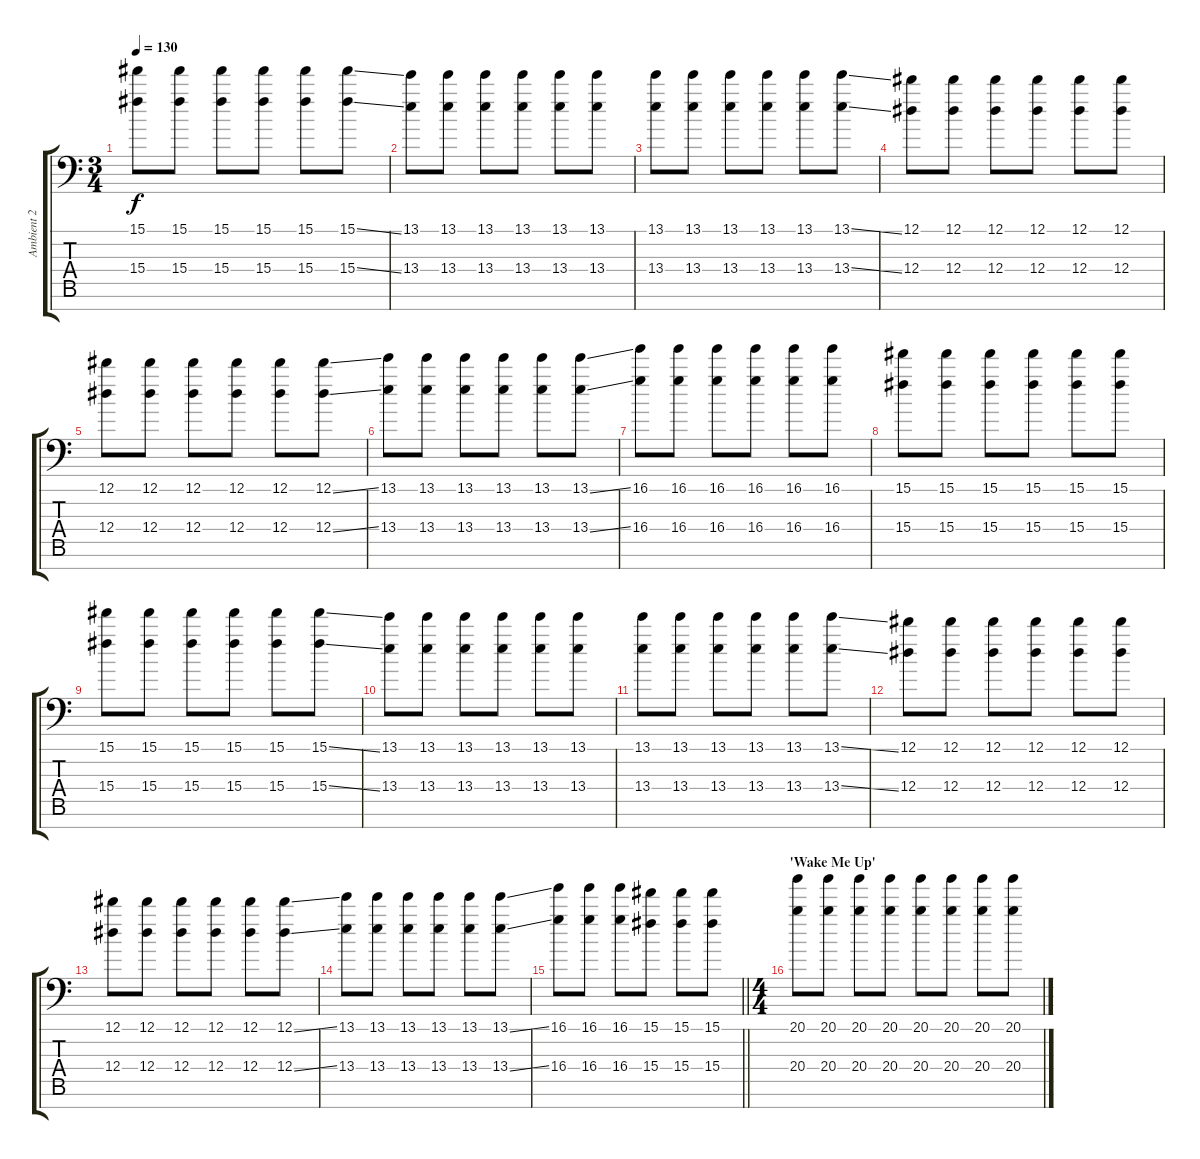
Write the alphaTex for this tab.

\track ("Ambient 2" "Ambient 2") {instrument overdrivenguitar}
\staff {score tabs}
\tuning (Eb4 Bb3 Gb3 Eb3 Bb2 F2 Bb1) {hide}
\ts (3 4)
\tempo 130
\clef f4
\ks c
(15.1 15.4).8{dy f} (15.1 15.4).8 (15.1 15.4).8 (15.1 15.4).8 (15.1 15.4).8 (15.1{ss} 15.4{ss}).8 |
(13.1 13.4).8 (13.1 13.4).8 (13.1 13.4).8 (13.1 13.4).8 (13.1 13.4).8 (13.1 13.4).8 |
(13.1 13.4).8 (13.1 13.4).8 (13.1 13.4).8 (13.1 13.4).8 (13.1 13.4).8 (13.1{ss} 13.4{ss}).8 |
(12.1 12.4).8 (12.1 12.4).8 (12.1 12.4).8 (12.1 12.4).8 (12.1 12.4).8 (12.1 12.4).8 |
(12.1 12.4).8 (12.1 12.4).8 (12.1 12.4).8 (12.1 12.4).8 (12.1 12.4).8 (12.1{ss} 12.4{ss}).8 |
(13.1 13.4).8 (13.1 13.4).8 (13.1 13.4).8 (13.1 13.4).8 (13.1 13.4).8 (13.1{ss} 13.4{ss}).8 |
(16.1 16.4).8 (16.1 16.4).8 (16.1 16.4).8 (16.1 16.4).8 (16.1 16.4).8 (16.1 16.4).8 |
(15.1 15.4).8 (15.1 15.4).8 (15.1 15.4).8 (15.1 15.4).8 (15.1 15.4).8 (15.1 15.4).8 |
(15.1 15.4).8 (15.1 15.4).8 (15.1 15.4).8 (15.1 15.4).8 (15.1 15.4).8 (15.1{ss} 15.4{ss}).8 |
(13.1 13.4).8 (13.1 13.4).8 (13.1 13.4).8 (13.1 13.4).8 (13.1 13.4).8 (13.1 13.4).8 |
(13.1 13.4).8 (13.1 13.4).8 (13.1 13.4).8 (13.1 13.4).8 (13.1 13.4).8 (13.1{ss} 13.4{ss}).8 |
(12.1 12.4).8 (12.1 12.4).8 (12.1 12.4).8 (12.1 12.4).8 (12.1 12.4).8 (12.1 12.4).8 |
(12.1 12.4).8 (12.1 12.4).8 (12.1 12.4).8 (12.1 12.4).8 (12.1 12.4).8 (12.1{ss} 12.4{ss}).8 |
(13.1 13.4).8 (13.1 13.4).8 (13.1 13.4).8 (13.1 13.4).8 (13.1 13.4).8 (13.1{ss} 13.4{ss}).8 |
\barLineRight lightlight
(16.1 16.4).8 (16.1 16.4).8 (16.1 16.4).8 (15.1 15.4).8 (15.1 15.4).8 (15.1 15.4).8 |
\ts (4 4)
\section ("" "'Wake Me Up'")
(20.1 20.4).8{volume 7} (20.1 20.4).8 (20.1 20.4).8 (20.1 20.4).8 (20.1 20.4).8 (20.1 20.4).8 (20.1 20.4).8 (20.1 20.4).8
